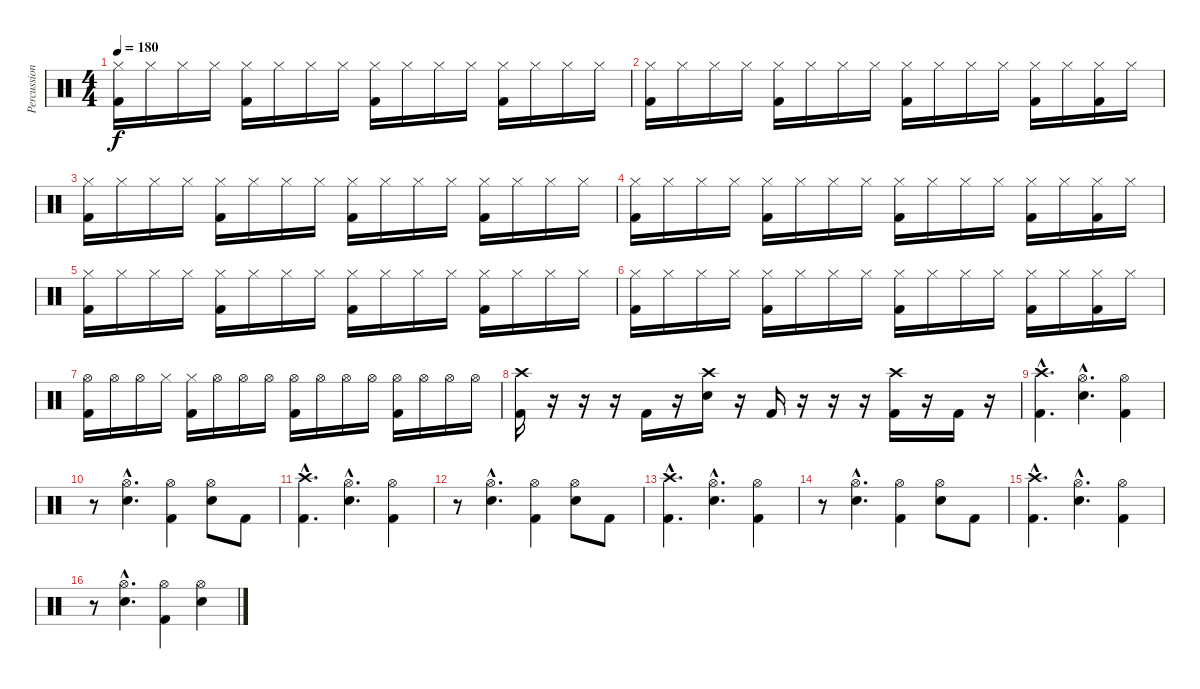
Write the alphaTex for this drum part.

\track ("Percussion" "Percussion") {instrument percussion}
\staff {score}
\articulation defaults
\ts (4 4)
\tempo 180
\clef neutral
\ks c
("Hi-Hat (closed)" "Kick (hit) 2").16{dy f} "Hi-Hat (closed)".16 "Hi-Hat (closed)".16 "Hi-Hat (closed)".16 ("Hi-Hat (closed)" "Kick (hit) 2").16 "Hi-Hat (closed)".16 "Hi-Hat (closed)".16 "Hi-Hat (closed)".16 ("Hi-Hat (closed)" "Kick (hit) 2").16 "Hi-Hat (closed)".16 "Hi-Hat (closed)".16 "Hi-Hat (closed)".16 ("Hi-Hat (closed)" "Kick (hit) 2").16 "Hi-Hat (closed)".16 "Hi-Hat (closed)".16 "Hi-Hat (closed)".16 |
("Hi-Hat (closed)" "Kick (hit) 2").16 "Hi-Hat (closed)".16 "Hi-Hat (closed)".16 "Hi-Hat (closed)".16 ("Hi-Hat (closed)" "Kick (hit) 2").16 "Hi-Hat (closed)".16 "Hi-Hat (closed)".16 "Hi-Hat (closed)".16 ("Hi-Hat (closed)" "Kick (hit) 2").16 "Hi-Hat (closed)".16 "Hi-Hat (closed)".16 "Hi-Hat (closed)".16 ("Hi-Hat (closed)" "Kick (hit) 2").16 "Hi-Hat (closed)".16 ("Hi-Hat (closed)" "Kick (hit) 2").16 "Hi-Hat (closed)".16 |
("Hi-Hat (closed)" "Kick (hit) 2").16 "Hi-Hat (closed)".16 "Hi-Hat (closed)".16 "Hi-Hat (closed)".16 ("Hi-Hat (closed)" "Kick (hit) 2").16 "Hi-Hat (closed)".16 "Hi-Hat (closed)".16 "Hi-Hat (closed)".16 ("Hi-Hat (closed)" "Kick (hit) 2").16 "Hi-Hat (closed)".16 "Hi-Hat (closed)".16 "Hi-Hat (closed)".16 ("Hi-Hat (closed)" "Kick (hit) 2").16 "Hi-Hat (closed)".16 "Hi-Hat (closed)".16 "Hi-Hat (closed)".16 |
("Hi-Hat (closed)" "Kick (hit) 2").16 "Hi-Hat (closed)".16 "Hi-Hat (closed)".16 "Hi-Hat (closed)".16 ("Hi-Hat (closed)" "Kick (hit) 2").16 "Hi-Hat (closed)".16 "Hi-Hat (closed)".16 "Hi-Hat (closed)".16 ("Hi-Hat (closed)" "Kick (hit) 2").16 "Hi-Hat (closed)".16 "Hi-Hat (closed)".16 "Hi-Hat (closed)".16 ("Hi-Hat (closed)" "Kick (hit) 2").16 "Hi-Hat (closed)".16 ("Hi-Hat (closed)" "Kick (hit) 2").16 "Hi-Hat (closed)".16 |
("Hi-Hat (closed)" "Kick (hit) 2").16 "Hi-Hat (closed)".16 "Hi-Hat (closed)".16 "Hi-Hat (closed)".16 ("Hi-Hat (closed)" "Kick (hit) 2").16 "Hi-Hat (closed)".16 "Hi-Hat (closed)".16 "Hi-Hat (closed)".16 ("Hi-Hat (closed)" "Kick (hit) 2").16 "Hi-Hat (closed)".16 "Hi-Hat (closed)".16 "Hi-Hat (closed)".16 ("Hi-Hat (closed)" "Kick (hit) 2").16 "Hi-Hat (closed)".16 "Hi-Hat (closed)".16 "Hi-Hat (closed)".16 |
("Hi-Hat (closed)" "Kick (hit) 2").16 "Hi-Hat (closed)".16 "Hi-Hat (closed)".16 "Hi-Hat (closed)".16 ("Hi-Hat (closed)" "Kick (hit) 2").16 "Hi-Hat (closed)".16 "Hi-Hat (closed)".16 "Hi-Hat (closed)".16 ("Hi-Hat (closed)" "Kick (hit) 2").16 "Hi-Hat (closed)".16 "Hi-Hat (closed)".16 "Hi-Hat (closed)".16 ("Hi-Hat (closed)" "Kick (hit) 2").16 "Hi-Hat (closed)".16 ("Hi-Hat (closed)" "Kick (hit) 2").16 "Hi-Hat (closed)".16 |
("Hi-Hat (open)" "Kick (hit) 2").16 "Hi-Hat (open)".16 "Hi-Hat (open)".16 "Hi-Hat (closed)".16 ("Hi-Hat (closed)" "Kick (hit) 2").16 "Hi-Hat (open)".16 "Hi-Hat (open)".16 "Hi-Hat (open)".16 ("Hi-Hat (open)" "Kick (hit) 2").16 "Hi-Hat (open)".16 "Hi-Hat (open)".16 "Hi-Hat (open)".16 ("Hi-Hat (open)" "Kick (hit) 2").16 "Hi-Hat (open)".16 "Hi-Hat (open)".16 "Hi-Hat (open)".16 |
("Crash high (hit)" "Kick (hit) 2").16 r.16 r.16 r.16 "Kick (hit) 2".16 r.16 ("Crash high (hit)" "Electric Snare (hit)").16 r.16 "Kick (hit) 2".16 r.16 r.16 r.16 ("Crash high (hit)" "Kick (hit) 2").16 r.16 "Kick (hit) 2".16 r.16 |
("Crash high (hit)"{hac} "Kick (hit) 2"{hac}).4{d} ("Hi-Hat (open)"{hac} "Electric Snare (hit)"{hac}).4{d} ("Hi-Hat (open)" "Kick (hit) 2").4 |
r.8 ("Hi-Hat (open)"{hac} "Electric Snare (hit)"{hac}).4{d} ("Hi-Hat (open)" "Kick (hit) 2").4 ("Hi-Hat (open)" "Electric Snare (hit)").8 "Kick (hit) 2".8 |
("Crash high (hit)"{hac} "Kick (hit) 2"{hac}).4{d} ("Hi-Hat (open)"{hac} "Electric Snare (hit)"{hac}).4{d} ("Hi-Hat (open)" "Kick (hit) 2").4 |
r.8 ("Hi-Hat (open)"{hac} "Electric Snare (hit)"{hac}).4{d} ("Hi-Hat (open)" "Kick (hit) 2").4 ("Hi-Hat (open)" "Electric Snare (hit)").8 "Kick (hit) 2".8 |
("Crash high (hit)"{hac} "Kick (hit) 2"{hac}).4{d} ("Hi-Hat (open)"{hac} "Electric Snare (hit)"{hac}).4{d} ("Hi-Hat (open)" "Kick (hit) 2").4 |
r.8 ("Hi-Hat (open)"{hac} "Electric Snare (hit)"{hac}).4{d} ("Hi-Hat (open)" "Kick (hit) 2").4 ("Hi-Hat (open)" "Electric Snare (hit)").8 "Kick (hit) 2".8 |
("Crash high (hit)"{hac} "Kick (hit) 2"{hac}).4{d} ("Hi-Hat (open)"{hac} "Electric Snare (hit)"{hac}).4{d} ("Hi-Hat (open)" "Kick (hit) 2").4 |
r.8 ("Hi-Hat (open)"{hac} "Electric Snare (hit)"{hac}).4{d} ("Hi-Hat (open)" "Kick (hit) 2").4 ("Hi-Hat (open)" "Electric Snare (hit)").4
